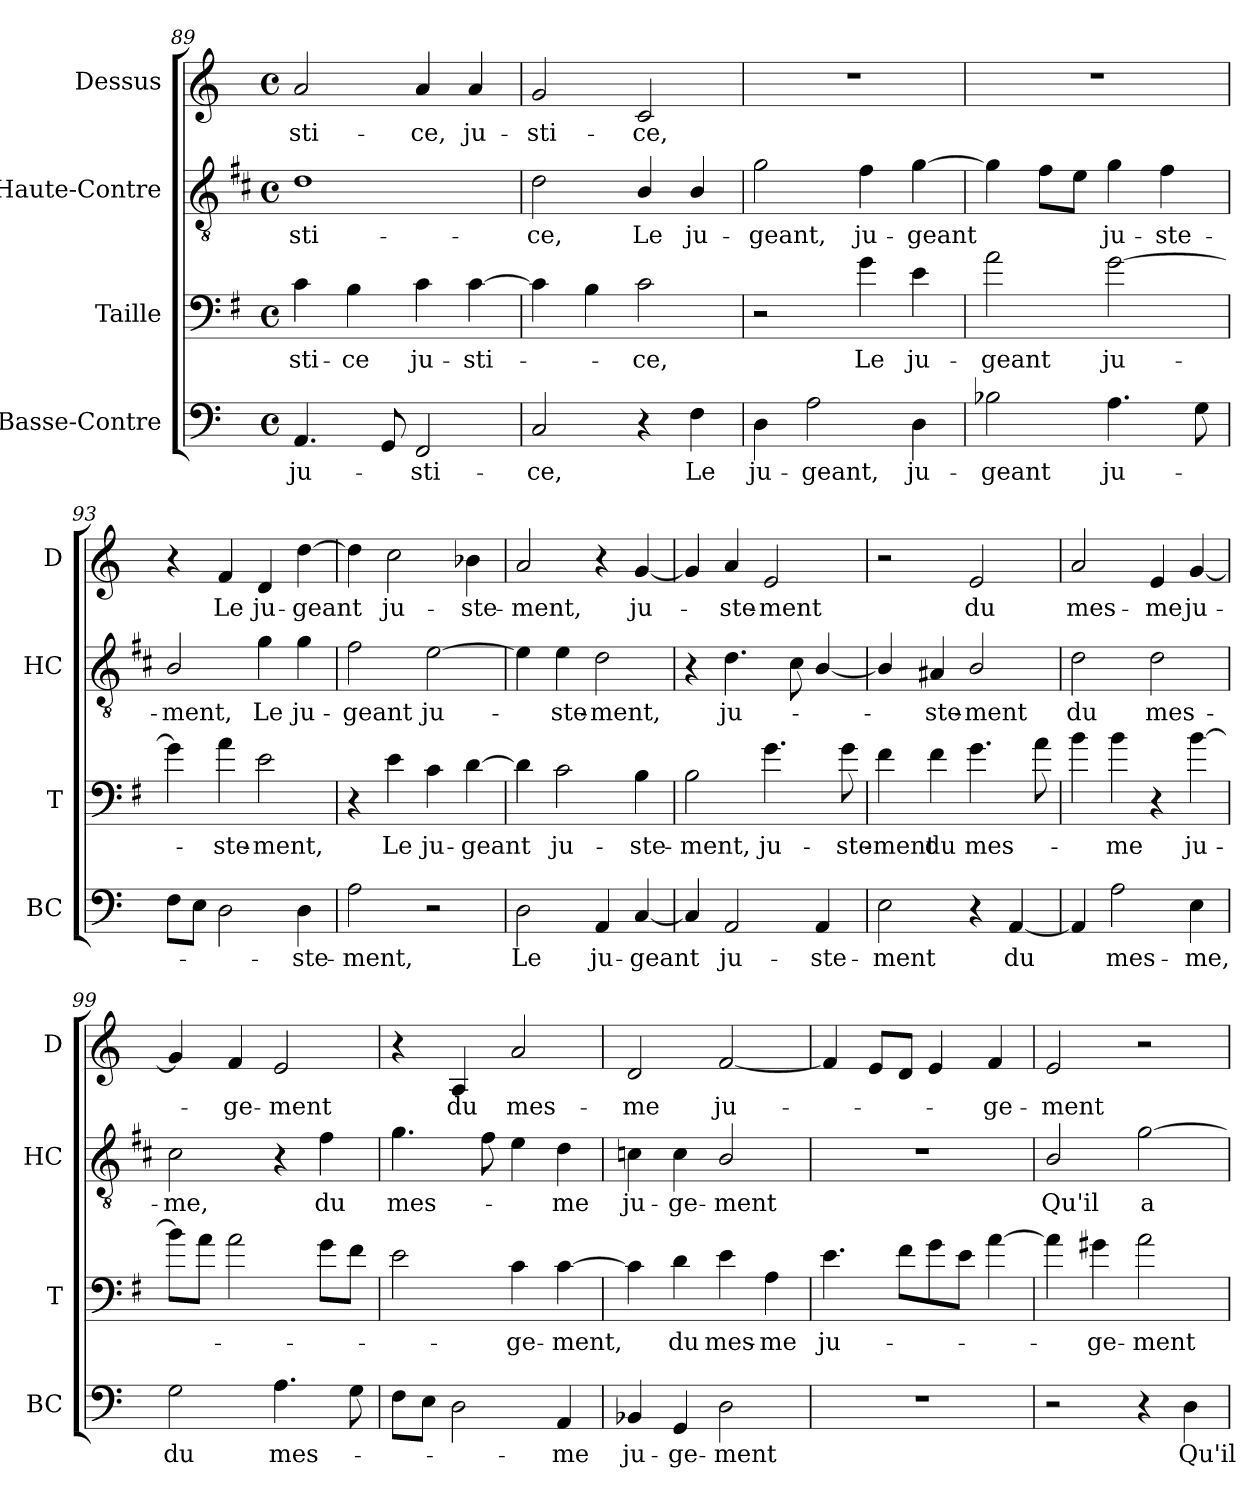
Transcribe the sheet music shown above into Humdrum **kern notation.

**kern	**text	**kern	**text	**kern	**text	**kern	**text
*part4	*part4	*part3	*part3	*part2	*part2	*part1	*part1
*staff4	*staff4	*staff3	*staff3	*staff2	*staff2	*staff1	*staff1
*I"Basse-Contre	*	*I"Taille	*	*I"Haute-Contre	*	*I"Dessus	*
*I'BC	*	*I'T	*	*I'HC	*	*I'D	*
!!LO:PB:g=z
*clefF4	*	*clefF4	*	*clefGv2	*	*clefG2	*
*	*	*ITrd4c7	*	*ITrd1c2	*	*	*
*k[]	*	*k[]	*	*k[]	*	*k[]	*
*C:	*	*C:	*	*C:	*	*C:	*
*M4/4	*	*M4/4	*	*M4/4	*	*M4/4	*
*met(c)	*	*met(c)	*	*met(c)	*	*met(c)	*
=89	=89	=89	=89	=89	=89	=89	=89
!	!LO:LY:b	!	!LO:LY:b	!	!LO:LY:b	!	!LO:LY:b
4.AA/	ju-	4F\	-sti-	1c	-sti-	2a/	-sti-
!	!	!	!LO:LY:b	!	!	!	!
.	.	4E\	-ce	.	.	.	.
8GG/	.	.	.	.	.	.	.
!	!LO:LY:b	!	!LO:LY:b	!	!	!	!LO:LY:b
2FF/	-sti-	4F\	ju-	.	.	4a/	-ce,
!	!	!	!LO:LY:b	!	!	!	!LO:LY:b
.	.	[4F\	-sti-	.	.	4a/	ju-
=90	=90	=90	=90	=90	=90	=90	=90
!	!LO:LY:b	!	!	!	!LO:LY:b	!	!LO:LY:b
2C/	-ce,	4F\]	.	2c\	-ce,	2g/	-sti-
.	.	4E\	.	.	.	.	.
!	!	!	!LO:LY:b	!	!LO:LY:b	!	!LO:LY:b
4r	.	2F\	-ce,	4A/	Le	2c/	-ce,
!	!LO:LY:b	!	!	!	!LO:LY:b	!	!
4F\	Le	.	.	4A/	ju-	.	.
=91	=91	=91	=91	=91	=91	=91	=91
!	!LO:LY:b	!	!	!	!LO:LY:b	!	!
4D\	ju-	2r	.	2f\	-geant,	1r	.
!	!LO:LY:b	!	!	!	!	!	!
2A\	-geant,	.	.	.	.	.	.
!	!	!	!LO:LY:b	!	!LO:LY:b	!	!
.	.	4c\	Le	4e\	ju-	.	.
!	!LO:LY:b	!	!LO:LY:b	!	!LO:LY:b	!	!
4D\	ju-	4A\	ju-	[4f\	-geant	.	.
=92	=92	=92	=92	=92	=92	=92	=92
!	!LO:LY:b	!	!LO:LY:b	!	!	!	!
2B-X\	-geant	2d\	-geant	4f\]	.	1r	.
.	.	.	.	8e\L	.	.	.
.	.	.	.	8d\J	.	.	.
!	!LO:LY:b	!	!LO:LY:b	!	!LO:LY:b	!	!
4.A\	ju-	[2c\	ju-	4f\	ju-	.	.
!	!	!	!	!	!LO:LY:b	!	!
.	.	.	.	4e\	-ste-	.	.
8G\	.	.	.	.	.	.	.
=93	=93	=93	=93	=93	=93	=93	=93
!	!	!	!	!	!LO:LY:b	!	!
8F\L	.	4c\]	.	2A/	-ment,	4r	.
8E\J	.	.	.	.	.	.	.
!	!	!	!LO:LY:b	!	!	!	!LO:LY:b
2D\	.	4d\	-ste-	.	.	4f/	Le
!	!	!	!LO:LY:b	!	!LO:LY:b	!	!LO:LY:b
.	.	2A\	-ment,	4f\	Le	4d/	ju-
!	!LO:LY:b	!	!	!	!LO:LY:b	!	!LO:LY:b
4D\	-ste-	.	.	4f\	ju-	[4dd\	-geant
=94	=94	=94	=94	=94	=94	=94	=94
!	!LO:LY:b	!	!	!	!LO:LY:b	!	!
2A\	-ment,	4r	.	2e\	-geant	4dd\]	.
!	!	!	!LO:LY:b	!	!	!	!LO:LY:b
.	.	4A\	Le	.	.	2cc\	ju-
!	!	!	!LO:LY:b	!	!LO:LY:b	!	!
2r	.	4F\	ju-	[2d\	ju-	.	.
!	!	!	!LO:LY:b	!	!	!	!LO:LY:b
.	.	[4G\	-geant	.	.	4b-X\	-ste-
=95	=95	=95	=95	=95	=95	=95	=95
!	!LO:LY:b	!	!	!	!	!	!LO:LY:b
2D\	Le	4G\]	.	4d\]	.	2a/	-ment,
!	!	!	!LO:LY:b	!	!LO:LY:b	!	!
.	.	2F\	ju-	4d\	-ste-	.	.
!	!LO:LY:b	!	!	!	!LO:LY:b	!	!
4AA/	ju-	.	.	2c\	-ment,	4r	.
!	!LO:LY:b	!	!LO:LY:b	!	!	!	!LO:LY:b
[4C/	-geant	4E\	-ste-	.	.	[4g/	ju-
!!LO:LB:g=z
=96	=96	=96	=96	=96	=96	=96	=96
!	!	!	!LO:LY:b	!	!	!	!
4C/]	.	2E\	-ment,	4r	.	4g/]	.
!	!LO:LY:b	!	!	!	!LO:LY:b	!	!LO:LY:b
2AA/	ju-	.	.	4.c\	ju-	4a/	-ste-
!	!	!	!LO:LY:b	!	!	!	!LO:LY:b
.	.	4.c\	ju-	.	.	2e/	-ment
.	.	.	.	8B\	.	.	.
!	!LO:LY:b	!	!	!	!	!	!
4AA/	-ste-	.	.	[4A/	.	.	.
!	!	!	!LO:LY:b	!	!	!	!
.	.	8c\	-ste-	.	.	.	.
=97	=97	=97	=97	=97	=97	=97	=97
!	!LO:LY:b	!	!LO:LY:b	!	!	!	!
2E\	-ment	4B\	-ment	4A/]	.	2r	.
!	!	!	!LO:LY:b	!	!LO:LY:b	!	!
.	.	4B\	du	4G#X/	-ste-	.	.
!	!	!	!LO:LY:b	!	!LO:LY:b	!	!LO:LY:b
4r	.	4.c\	mes-	2A/	-ment	2e/	du
!	!LO:LY:b	!	!	!	!	!	!
[4AA/	du	.	.	.	.	.	.
.	.	8d\	.	.	.	.	.
=98	=98	=98	=98	=98	=98	=98	=98
!	!	!	!	!	!LO:LY:b	!	!LO:LY:b
4AA/]	.	4e\	.	2c\	du	2a/	mes-
!	!LO:LY:b	!	!LO:LY:b	!	!	!	!
2A\	mes-	4e\	-me	.	.	.	.
!	!	!	!	!	!LO:LY:b	!	!LO:LY:b
.	.	4r	.	2c\	mes-	4e/	-me
!	!LO:LY:b	!	!LO:LY:b	!	!	!	!LO:LY:b
4E\	-me,	[4e\	ju-	.	.	[4g/	ju-
=99	=99	=99	=99	=99	=99	=99	=99
!	!LO:LY:b	!	!	!	!LO:LY:b	!	!
2G\	du	8e\L]	.	2B\	-me,	4g/]	.
.	.	8d\J	.	.	.	.	.
!	!	!	!	!	!	!	!LO:LY:b
.	.	2d\	.	.	.	4f/	-ge-
!	!LO:LY:b	!	!	!	!	!	!LO:LY:b
4.A\	mes-	.	.	4r	.	2e/	-ment
!	!	!	!	!	!LO:LY:b	!	!
.	.	8c\L	.	4e\	du	.	.
8G\	.	8B\J	.	.	.	.	.
=100	=100	=100	=100	=100	=100	=100	=100
!	!	!	!	!	!LO:LY:b	!	!
8F\L	.	2A\	.	4.f\	mes-	4r	.
8E\J	.	.	.	.	.	.	.
!	!	!	!	!	!	!	!LO:LY:b
2D\	.	.	.	.	.	4A/	du
.	.	.	.	8e\	.	.	.
!	!	!	!LO:LY:b	!	!	!	!LO:LY:b
.	.	4F\	-ge-	4d\	.	2a/	mes-
!	!LO:LY:b	!	!LO:LY:b	!	!LO:LY:b	!	!
4AA/	-me	[4F\	-ment,	4c\	-me	.	.
=101	=101	=101	=101	=101	=101	=101	=101
!	!LO:LY:b	!	!	!	!LO:LY:b	!	!LO:LY:b
4BB-X/	ju-	4F\]	.	4B-X\	ju-	2d/	-me
!	!LO:LY:b	!	!LO:LY:b	!	!LO:LY:b	!	!
4GG/	-ge-	4G\	du	4B-\	-ge-	.	.
!	!LO:LY:b	!	!LO:LY:b	!	!LO:LY:b	!	!LO:LY:b
2D\	-ment	4A\	mes-	2A/	-ment	[2f/	ju-
!	!	!	!LO:LY:b	!	!	!	!
.	.	4D\	-me	.	.	.	.
=102	=102	=102	=102	=102	=102	=102	=102
!	!	!	!LO:LY:b	!	!	!	!
1r	.	4.A\	ju-	1r	.	4f/]	.
.	.	.	.	.	.	8e/L	.
.	.	8B\L	.	.	.	8d/J	.
.	.	8c\	.	.	.	4e/	.
.	.	8A\J	.	.	.	.	.
!	!	!	!	!	!	!	!LO:LY:b
.	.	[4d\	.	.	.	4f/	-ge-
!!LO:LB:g=z
=103	=103	=103	=103	=103	=103	=103	=103
!	!	!	!	!	!LO:LY:b	!	!LO:LY:b
2r	.	4d\]	.	2A/	Qu'il	2e/	-ment
!	!	!	!LO:LY:b	!	!	!	!
.	.	4c#X\	-ge-	.	.	.	.
!	!	!	!LO:LY:b	!	!LO:LY:b	!	!
4r	.	2d\	-ment	[2f\	a	2r	.
!	!LO:LY:b	!	!	!	!	!	!
4D\	Qu'il	.	.	.	.	.	.
=	=	=	=	=	=	=	=
*-	*-	*-	*-	*-	*-	*-	*-
